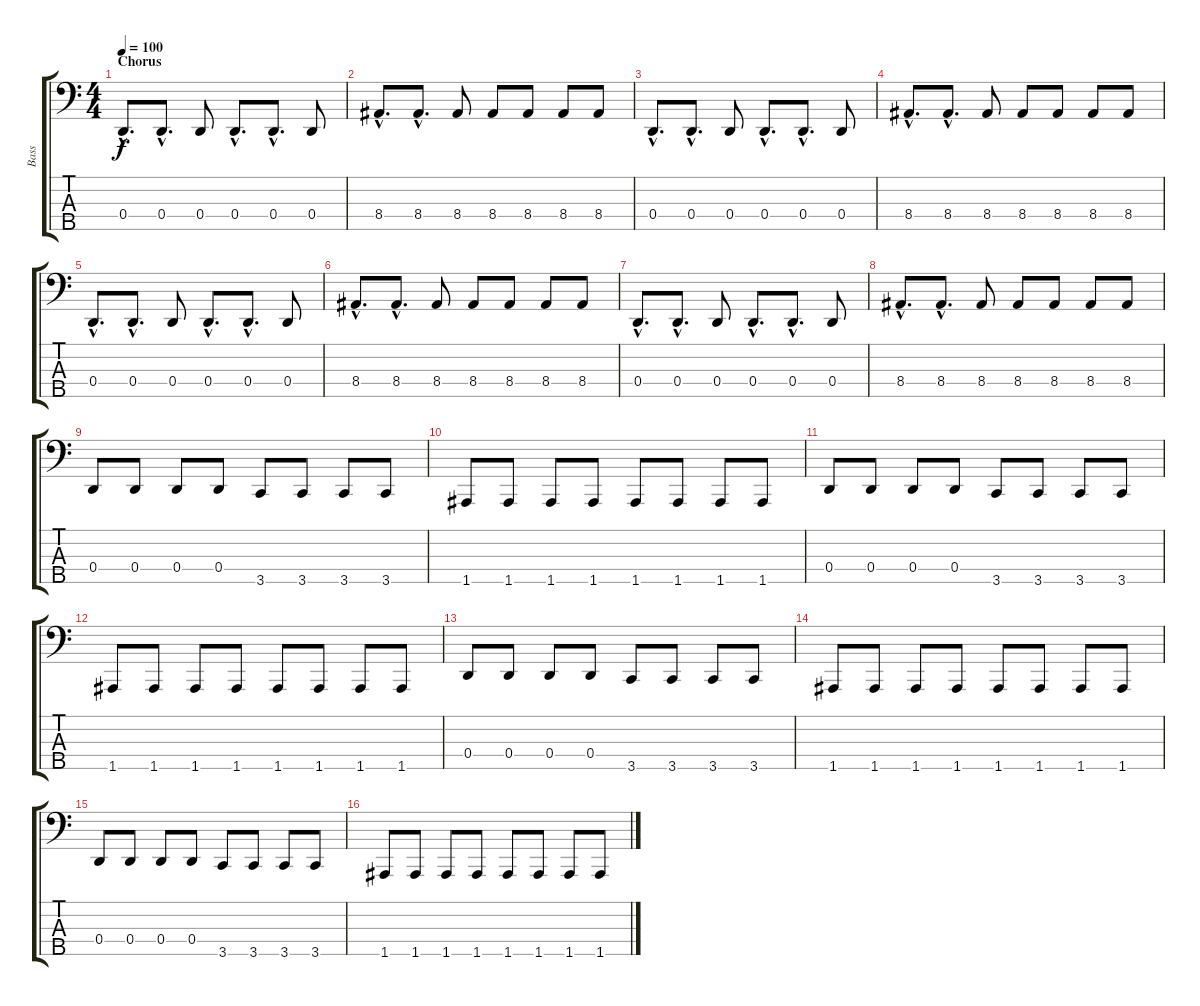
\track ("Bass" "Bass") {instrument electricbasspick}
\staff {score tabs}
\tuning (F2 C2 G1 D1 A0) {hide}
\ts (4 4)
\section ("" "Chorus")
\tempo 100
\clef f4
\ks c
0.4{hac}.8{d dy f} 0.4{hac}.8{d} 0.4.8 0.4{hac}.8{d} 0.4{hac}.8{d} 0.4.8 |
8.4{hac}.8{d} 8.4{hac}.8{d} 8.4.8 8.4.8 8.4.8 8.4.8 8.4.8 |
0.4{hac}.8{d} 0.4{hac}.8{d} 0.4.8 0.4{hac}.8{d} 0.4{hac}.8{d} 0.4.8 |
8.4{hac}.8{d} 8.4{hac}.8{d} 8.4.8 8.4.8 8.4.8 8.4.8 8.4.8 |
0.4{hac}.8{d} 0.4{hac}.8{d} 0.4.8 0.4{hac}.8{d} 0.4{hac}.8{d} 0.4.8 |
8.4{hac}.8{d} 8.4{hac}.8{d} 8.4.8 8.4.8 8.4.8 8.4.8 8.4.8 |
0.4{hac}.8{d} 0.4{hac}.8{d} 0.4.8 0.4{hac}.8{d} 0.4{hac}.8{d} 0.4.8 |
8.4{hac}.8{d} 8.4{hac}.8{d} 8.4.8 8.4.8 8.4.8 8.4.8 8.4.8 |
0.4.8 0.4.8 0.4.8 0.4.8 3.5.8 3.5.8 3.5.8 3.5.8 |
1.5.8 1.5.8 1.5.8 1.5.8 1.5.8 1.5.8 1.5.8 1.5.8 |
0.4.8 0.4.8 0.4.8 0.4.8 3.5.8 3.5.8 3.5.8 3.5.8 |
1.5.8 1.5.8 1.5.8 1.5.8 1.5.8 1.5.8 1.5.8 1.5.8 |
0.4.8 0.4.8 0.4.8 0.4.8 3.5.8 3.5.8 3.5.8 3.5.8 |
1.5.8 1.5.8 1.5.8 1.5.8 1.5.8 1.5.8 1.5.8 1.5.8 |
0.4.8{volume 8} 0.4.8 0.4.8 0.4.8 3.5.8 3.5.8 3.5.8 3.5.8 |
1.5.8{volume 0} 1.5.8 1.5.8 1.5.8 1.5.8 1.5.8 1.5.8 1.5.8
